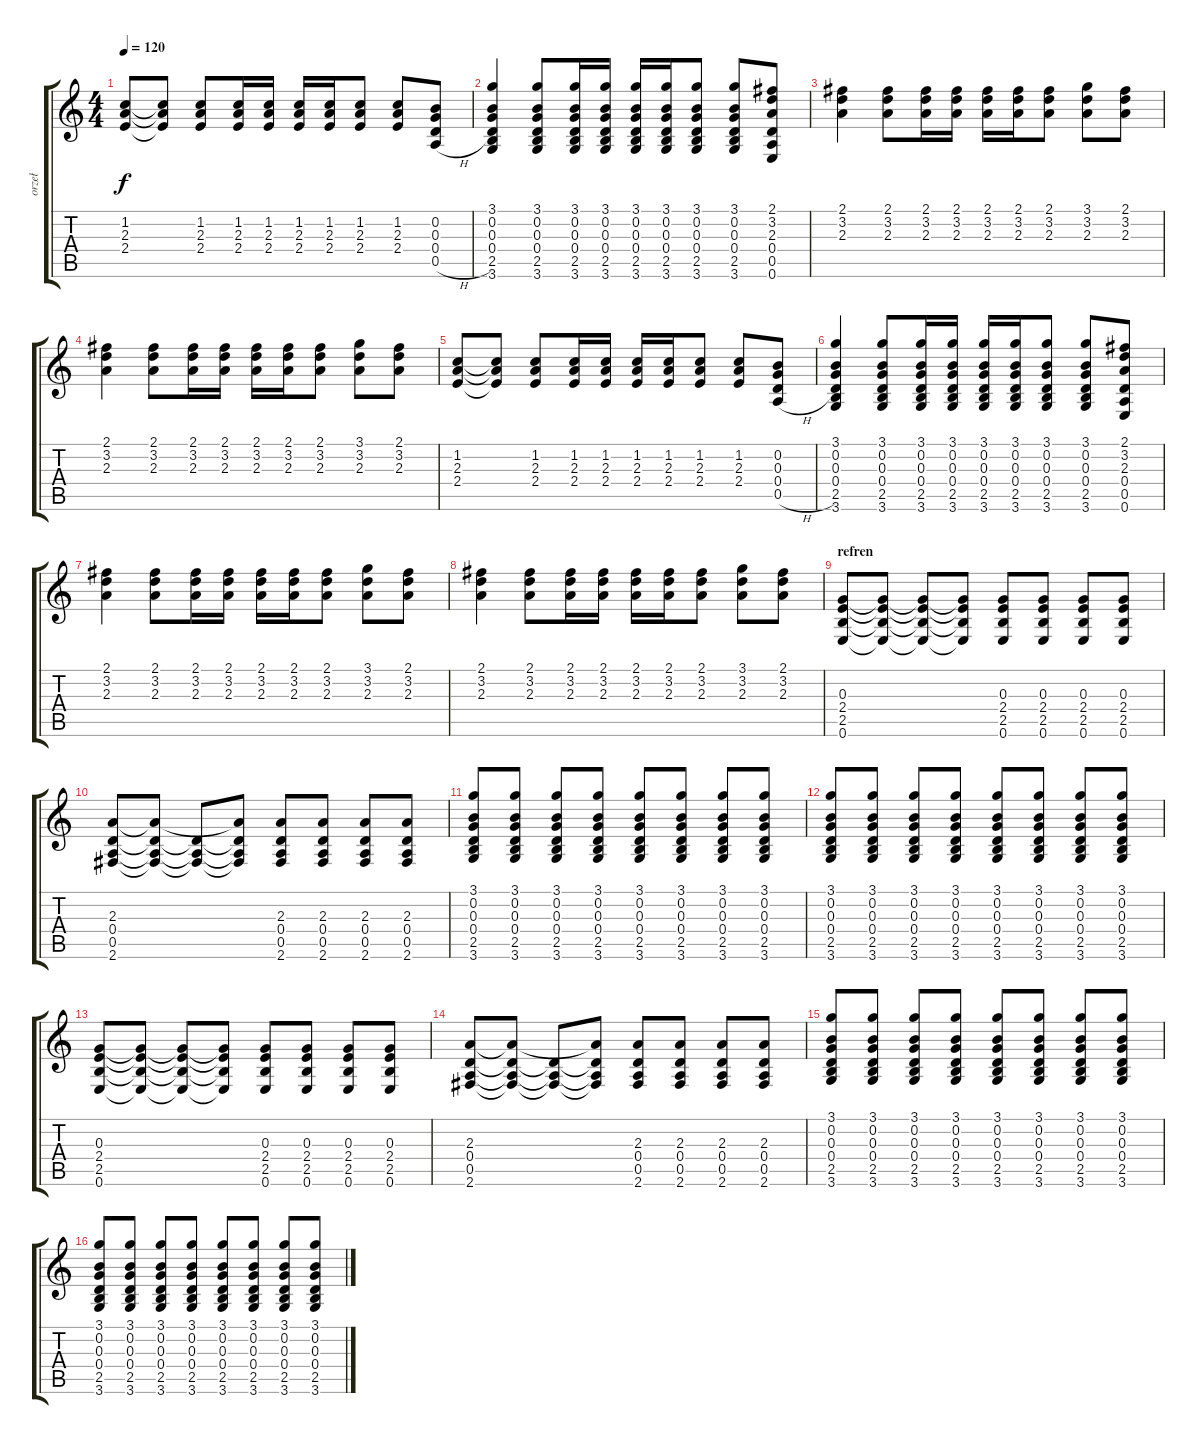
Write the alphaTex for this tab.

\track ("orzeł" "orzeł") {instrument electricguitarclean}
\staff {score tabs}
\tuning (E4 B3 G3 D3 A2 E2) {hide}
\ts (4 4)
\tempo 120
\clef g2
\ks c
(1.2 2.3 2.4).8{dy f} (1.2{t} 2.3{t} 2.4{t}).8 (1.2 2.3 2.4).8 (1.2 2.3 2.4).16 (1.2 2.3 2.4).16 (1.2 2.3 2.4).16 (1.2 2.3 2.4).16 (1.2 2.3 2.4).8 (1.2 2.3 2.4).8 (0.2 0.3 0.4 0.5{h}).8 |
(3.1 0.2 0.3 0.4 2.5 3.6).4 (3.1 0.2 0.3 0.4 2.5 3.6).8 (3.1 0.2 0.3 0.4 2.5 3.6).16 (3.1 0.2 0.3 0.4 2.5 3.6).16 (3.1 0.2 0.3 0.4 2.5 3.6).16 (3.1 0.2 0.3 0.4 2.5 3.6).16 (3.1 0.2 0.3 0.4 2.5 3.6).8 (3.1 0.2 0.3 0.4 2.5 3.6).8 (2.1 3.2 2.3 0.4 0.5 0.6).8 |
(2.1 3.2 2.3).4 (2.1 3.2 2.3).8 (2.1 3.2 2.3).16 (2.1 3.2 2.3).16 (2.1 3.2 2.3).16 (2.1 3.2 2.3).16 (2.1 3.2 2.3).8 (3.1 3.2 2.3).8 (2.1 3.2 2.3).8 |
(2.1 3.2 2.3).4 (2.1 3.2 2.3).8 (2.1 3.2 2.3).16 (2.1 3.2 2.3).16 (2.1 3.2 2.3).16 (2.1 3.2 2.3).16 (2.1 3.2 2.3).8 (3.1 3.2 2.3).8 (2.1 3.2 2.3).8 |
(1.2 2.3 2.4).8 (1.2{t} 2.3{t} 2.4{t}).8 (1.2 2.3 2.4).8 (1.2 2.3 2.4).16 (1.2 2.3 2.4).16 (1.2 2.3 2.4).16 (1.2 2.3 2.4).16 (1.2 2.3 2.4).8 (1.2 2.3 2.4).8 (0.2 0.3 0.4 0.5{h}).8 |
(3.1 0.2 0.3 0.4 2.5 3.6).4 (3.1 0.2 0.3 0.4 2.5 3.6).8 (3.1 0.2 0.3 0.4 2.5 3.6).16 (3.1 0.2 0.3 0.4 2.5 3.6).16 (3.1 0.2 0.3 0.4 2.5 3.6).16 (3.1 0.2 0.3 0.4 2.5 3.6).16 (3.1 0.2 0.3 0.4 2.5 3.6).8 (3.1 0.2 0.3 0.4 2.5 3.6).8 (2.1 3.2 2.3 0.4 0.5 0.6).8 |
(2.1 3.2 2.3).4 (2.1 3.2 2.3).8 (2.1 3.2 2.3).16 (2.1 3.2 2.3).16 (2.1 3.2 2.3).16 (2.1 3.2 2.3).16 (2.1 3.2 2.3).8 (3.1 3.2 2.3).8 (2.1 3.2 2.3).8 |
(2.1 3.2 2.3).4 (2.1 3.2 2.3).8 (2.1 3.2 2.3).16 (2.1 3.2 2.3).16 (2.1 3.2 2.3).16 (2.1 3.2 2.3).16 (2.1 3.2 2.3).8 (3.1 3.2 2.3).8 (2.1 3.2 2.3).8 |
\section ("" "refren")
(0.3 2.4 2.5 0.6).8 (0.3{t} 2.4{t} 2.5{t} 0.6{t}).8 (0.3{t} 2.4{t} 2.5{t} 0.6{t}).8 (0.3{t} 2.4{t} 2.5{t} 0.6{t}).8 (0.3 2.4 2.5 0.6).8 (0.3 2.4 2.5 0.6).8 (0.3 2.4 2.5 0.6).8 (0.3 2.4 2.5 0.6).8 |
(2.3 0.4 0.5 2.6).8 (2.3{t} 0.4{t} 0.5{t} 2.6{t}).8 (0.4{t} 0.5{t} 2.6{t}).8 (2.3{t} 0.4{t} 0.5{t} 2.6{t}).8 (2.3 0.4 0.5 2.6).8 (2.3 0.4 0.5 2.6).8 (2.3 0.4 0.5 2.6).8 (2.3 0.4 0.5 2.6).8 |
(3.1 0.2 0.3 0.4 2.5 3.6).8 (3.1 0.2 0.3 0.4 2.5 3.6).8 (3.1 0.2 0.3 0.4 2.5 3.6).8 (3.1 0.2 0.3 0.4 2.5 3.6).8 (3.1 0.2 0.3 0.4 2.5 3.6).8 (3.1 0.2 0.3 0.4 2.5 3.6).8 (3.1 0.2 0.3 0.4 2.5 3.6).8 (3.1 0.2 0.3 0.4 2.5 3.6).8 |
(3.1 0.2 0.3 0.4 2.5 3.6).8 (3.1 0.2 0.3 0.4 2.5 3.6).8 (3.1 0.2 0.3 0.4 2.5 3.6).8 (3.1 0.2 0.3 0.4 2.5 3.6).8 (3.1 0.2 0.3 0.4 2.5 3.6).8 (3.1 0.2 0.3 0.4 2.5 3.6).8 (3.1 0.2 0.3 0.4 2.5 3.6).8 (3.1 0.2 0.3 0.4 2.5 3.6).8 |
(0.3 2.4 2.5 0.6).8 (0.3{t} 2.4{t} 2.5{t} 0.6{t}).8 (0.3{t} 2.4{t} 2.5{t} 0.6{t}).8 (0.3{t} 2.4{t} 2.5{t} 0.6{t}).8 (0.3 2.4 2.5 0.6).8 (0.3 2.4 2.5 0.6).8 (0.3 2.4 2.5 0.6).8 (0.3 2.4 2.5 0.6).8 |
(2.3 0.4 0.5 2.6).8 (2.3{t} 0.4{t} 0.5{t} 2.6{t}).8 (0.4{t} 0.5{t} 2.6{t}).8 (2.3{t} 0.4{t} 0.5{t} 2.6{t}).8 (2.3 0.4 0.5 2.6).8 (2.3 0.4 0.5 2.6).8 (2.3 0.4 0.5 2.6).8 (2.3 0.4 0.5 2.6).8 |
(3.1 0.2 0.3 0.4 2.5 3.6).8 (3.1 0.2 0.3 0.4 2.5 3.6).8 (3.1 0.2 0.3 0.4 2.5 3.6).8 (3.1 0.2 0.3 0.4 2.5 3.6).8 (3.1 0.2 0.3 0.4 2.5 3.6).8 (3.1 0.2 0.3 0.4 2.5 3.6).8 (3.1 0.2 0.3 0.4 2.5 3.6).8 (3.1 0.2 0.3 0.4 2.5 3.6).8 |
(3.1 0.2 0.3 0.4 2.5 3.6).8 (3.1 0.2 0.3 0.4 2.5 3.6).8 (3.1 0.2 0.3 0.4 2.5 3.6).8 (3.1 0.2 0.3 0.4 2.5 3.6).8 (3.1 0.2 0.3 0.4 2.5 3.6).8 (3.1 0.2 0.3 0.4 2.5 3.6).8 (3.1 0.2 0.3 0.4 2.5 3.6).8 (3.1 0.2 0.3 0.4 2.5 3.6).8
